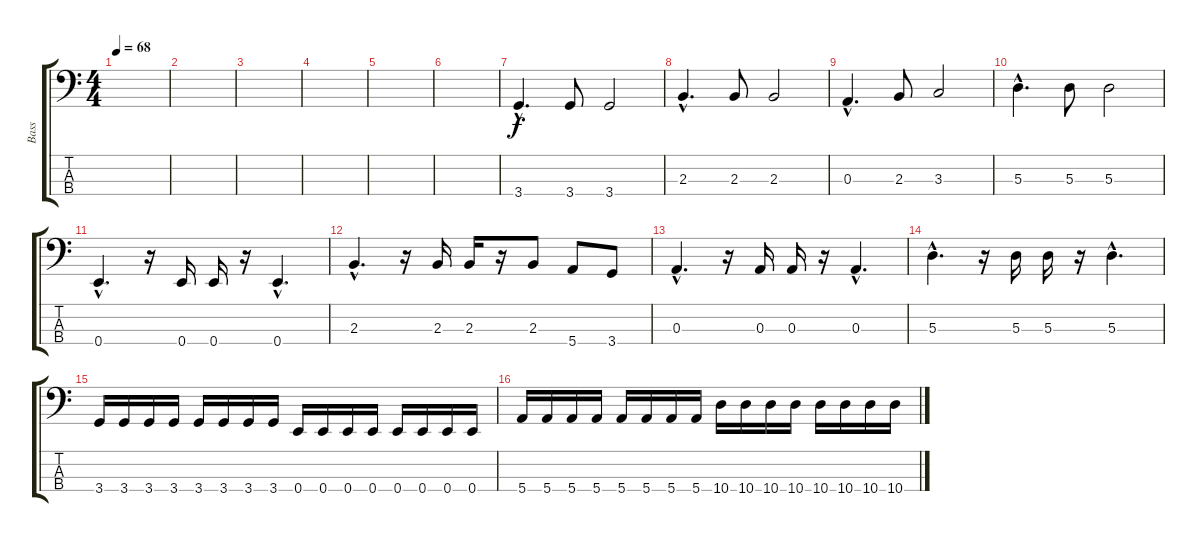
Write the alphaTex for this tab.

\track ("Bass" "Bass") {instrument electricbassfinger}
\staff {score tabs}
\tuning (G2 D2 A1 E1) {hide}
\ts (4 4)
\tempo 68
\clef f4
\ks c
|
|
|
|
|
|
3.4{hac}.4{d} 3.4.8 3.4.2 |
2.3{hac}.4{d} 2.3.8 2.3.2 |
0.3{hac}.4{d} 2.3.8 3.3.2 |
5.3{hac}.4{d} 5.3.8 5.3.2 |
0.4{hac}.4{d} r.16 0.4.16 0.4.16 r.16 0.4{hac}.4{d} |
2.3{hac}.4{d} r.16 2.3.16 2.3.16 r.16 2.3.8 5.4.8 3.4.8 |
0.3{hac}.4{d} r.16 0.3.16 0.3.16 r.16 0.3{hac}.4{d} |
5.3{hac}.4{d} r.16 5.3.16 5.3.16 r.16 5.3{hac}.4{d} |
3.4.16 3.4.16 3.4.16 3.4.16 3.4.16 3.4.16 3.4.16 3.4.16 0.4.16 0.4.16 0.4.16 0.4.16 0.4.16 0.4.16 0.4.16 0.4.16 |
5.4.16 5.4.16 5.4.16 5.4.16 5.4.16 5.4.16 5.4.16 5.4.16 10.4.16 10.4.16 10.4.16 10.4.16 10.4.16 10.4.16 10.4.16 10.4.16
